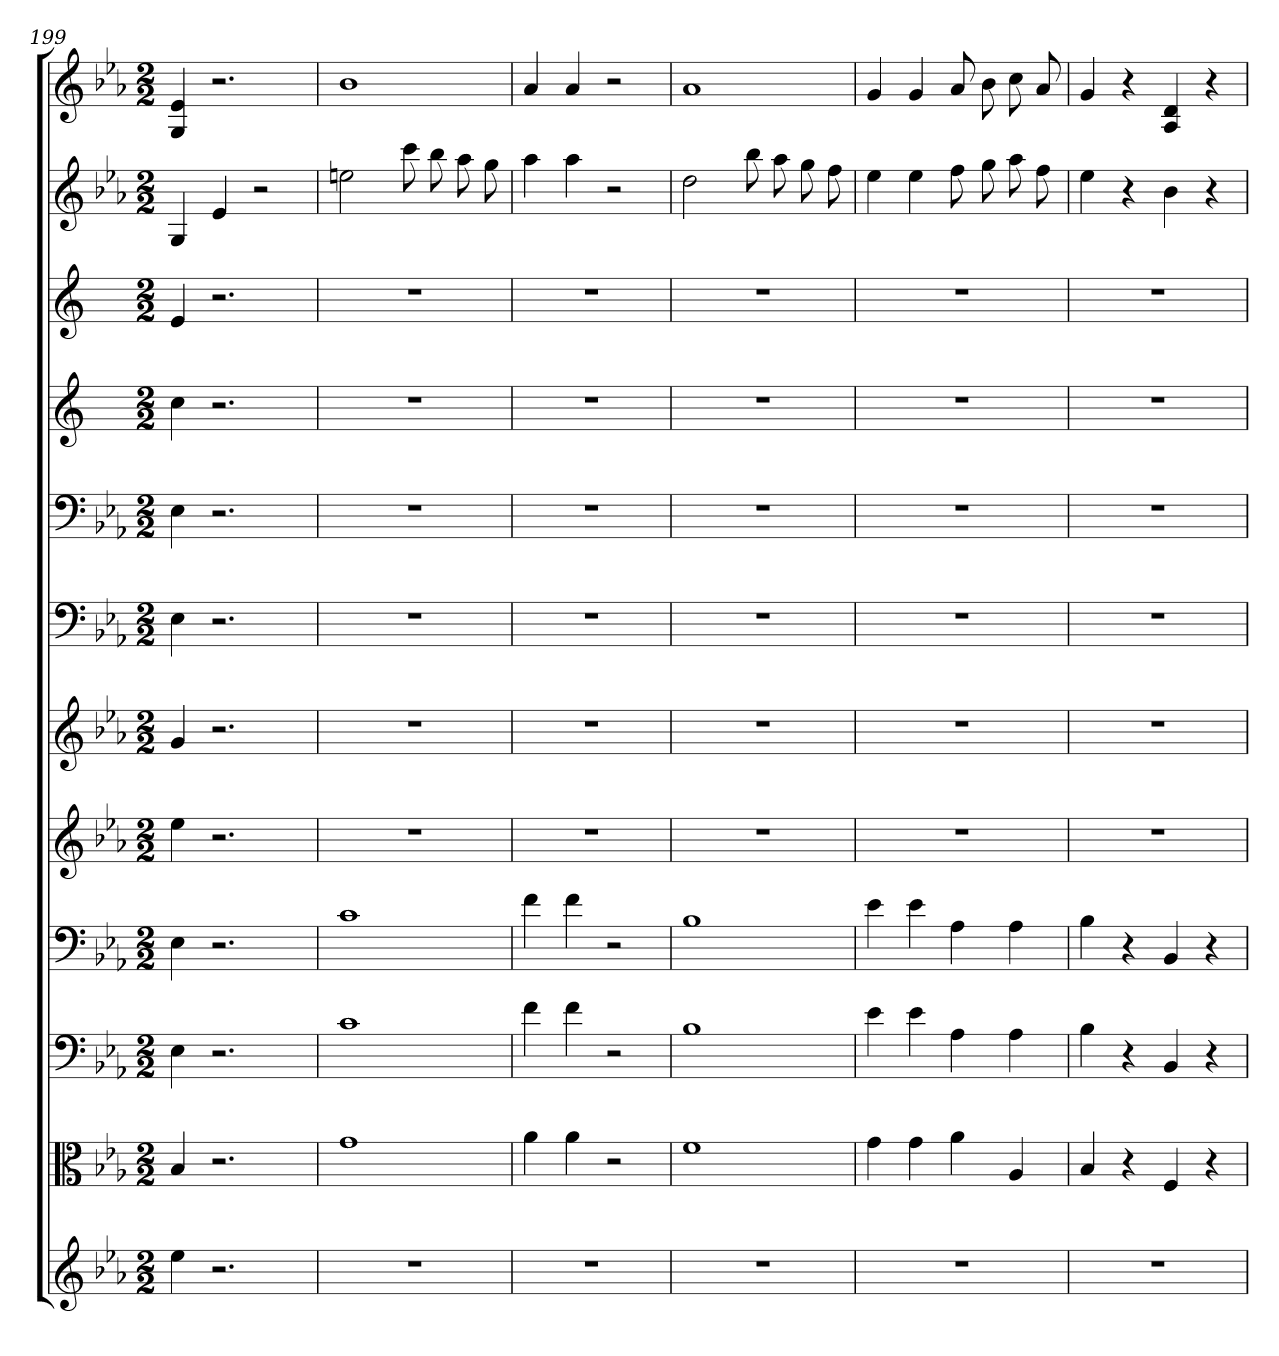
**kern	**kern	**kern	**kern	**kern	**kern	**kern	**kern	**kern	**kern	**kern	**kern
*part12	*part11	*part10	*part9	*part8	*part7	*part6	*part5	*part4	*part3	*part2	*part1
*staff12	*staff11	*staff10	*staff9	*staff8	*staff7	*staff6	*staff5	*staff4	*staff3	*staff2	*staff1
*	*clefC3	*clefF4	*clefF4	*	*	*clefF4	*clefF4	*	*	*	*
*k[b-e-a-]	*k[b-e-a-]	*k[b-e-a-]	*k[b-e-a-]	*k[b-e-a-]	*k[b-e-a-]	*k[b-e-a-]	*k[b-e-a-]	*k[]	*k[]	*k[b-e-a-]	*k[b-e-a-]
*E-:	*E-:	*E-:	*E-:	*E-:	*E-:	*E-:	*E-:	*	*	*E-:	*E-:
*M2/2	*M2/2	*M2/2	*M2/2	*M2/2	*M2/2	*M2/2	*M2/2	*M2/2	*M2/2	*M2/2	*M2/2
=199	=199	=199	=199	=199	=199	=199	=199	=199	=199	=199	=199
4ee-	4B-	4E-	4E-	4ee-	4g	4E-	4E-	4cc	4e	4G	4G 4e-
2.r	2.r	2.r	2.r	2.r	2.r	2.r	2.r	2.r	2.r	4e-	2.r
.	.	.	.	.	.	.	.	.	.	2r	.
=200	=200	=200	=200	=200	=200	=200	=200	=200	=200	=200	=200
1r	1g	1c	1c	1r	1r	1r	1r	1r	1r	2een	1b-
.	.	.	.	.	.	.	.	.	.	8ccc	.
.	.	.	.	.	.	.	.	.	.	8bb-	.
.	.	.	.	.	.	.	.	.	.	8aa-	.
.	.	.	.	.	.	.	.	.	.	8gg	.
=201	=201	=201	=201	=201	=201	=201	=201	=201	=201	=201	=201
1r	4a-	4f	4f	1r	1r	1r	1r	1r	1r	4aa-	4a-
.	4a-	4f	4f	.	.	.	.	.	.	4aa-	4a-
.	2r	2r	2r	.	.	.	.	.	.	2r	2r
=202	=202	=202	=202	=202	=202	=202	=202	=202	=202	=202	=202
1r	1f	1B-	1B-	1r	1r	1r	1r	1r	1r	2dd	1a-
.	.	.	.	.	.	.	.	.	.	8bb-	.
.	.	.	.	.	.	.	.	.	.	8aa-	.
.	.	.	.	.	.	.	.	.	.	8gg	.
.	.	.	.	.	.	.	.	.	.	8ff	.
=203	=203	=203	=203	=203	=203	=203	=203	=203	=203	=203	=203
1r	4g	4e-	4e-	1r	1r	1r	1r	1r	1r	4ee-	4g
.	4g	4e-	4e-	.	.	.	.	.	.	4ee-	4g
.	4a-	4A-	4A-	.	.	.	.	.	.	8ff	8a-
.	.	.	.	.	.	.	.	.	.	8gg	8b-
.	4A-	4A-	4A-	.	.	.	.	.	.	8aa-	8cc
.	.	.	.	.	.	.	.	.	.	8ff	8a-
=204	=204	=204	=204	=204	=204	=204	=204	=204	=204	=204	=204
1r	4B-	4B-	4B-	1r	1r	1r	1r	1r	1r	4ee-	4g
.	4r	4r	4r	.	.	.	.	.	.	4r	4r
.	4F	4BB-	4BB-	.	.	.	.	.	.	4b-	4A- 4d
.	4r	4r	4r	.	.	.	.	.	.	4r	4r
=	=	=	=	=	=	=	=	=	=	=	=
*-	*-	*-	*-	*-	*-	*-	*-	*-	*-	*-	*-
